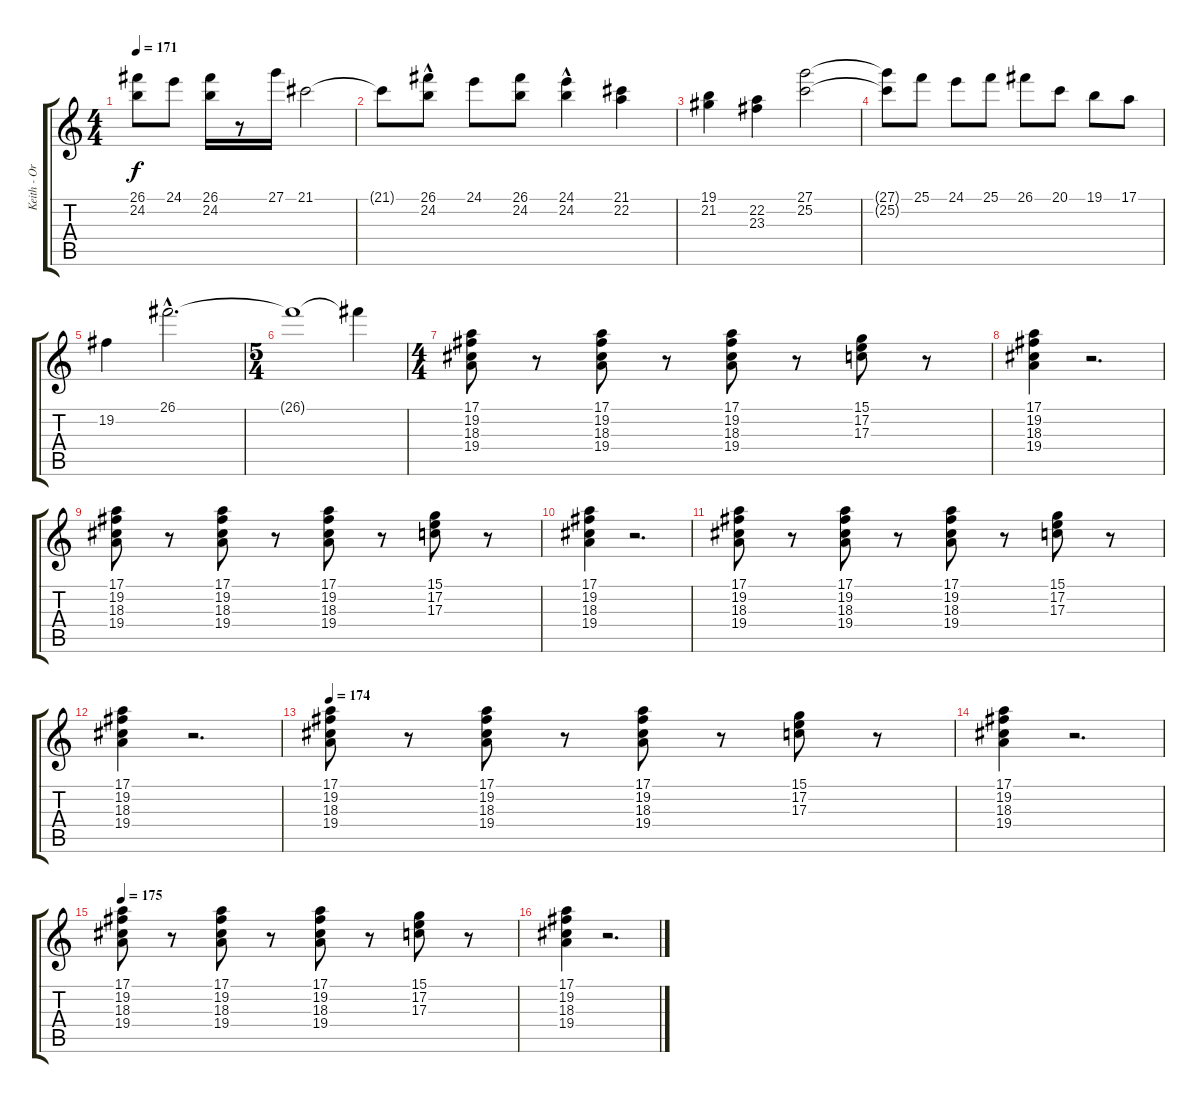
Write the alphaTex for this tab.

\track ("Keith - Organ RH" "Keith - Or") {instrument rockorgan}
\staff {score tabs}
\tuning (E4 B3 G3 D3 A2 E2) {hide}
\ts (4 4)
\tempo 171
\clef g2
\ks c
(26.1 24.2).8{dy f} 24.1.8 (26.1 24.2).16 r.8 27.1.16 21.1.2 |
21.1{t}.8 (26.1{hac} 24.2{hac}).8 24.1.8 (26.1 24.2).8 (24.1 24.2{hac}).4 (21.1 22.2).4 |
(19.1 21.2).4 (22.2 23.3).4 (27.1 25.2).2 |
(27.1{t} 25.2{t}).8 25.1.8 24.1.8 25.1.8 26.1.8 20.1.8 19.1.8 17.1.8 |
19.2.4 26.1{hac}.2{d} |
\ts (5 4)
26.1{t}.1 26.1{t}.4 |
\ts (4 4)
(17.1 19.2 18.3 19.4).8 r.8 (17.1 19.2 18.3 19.4).8 r.8 (17.1 19.2 18.3 19.4).8 r.8 (15.1 17.2 17.3).8 r.8 |
(17.1 19.2 18.3 19.4).4 r.2{d} |
(17.1 19.2 18.3 19.4).8 r.8 (17.1 19.2 18.3 19.4).8 r.8 (17.1 19.2 18.3 19.4).8 r.8 (15.1 17.2 17.3).8 r.8 |
(17.1 19.2 18.3 19.4).4 r.2{d} |
(17.1 19.2 18.3 19.4).8 r.8 (17.1 19.2 18.3 19.4).8 r.8 (17.1 19.2 18.3 19.4).8 r.8 (15.1 17.2 17.3).8 r.8 |
(17.1 19.2 18.3 19.4).4 r.2{d} |
\tempo 174
(17.1 19.2 18.3 19.4).8 r.8 (17.1 19.2 18.3 19.4).8 r.8 (17.1 19.2 18.3 19.4).8 r.8 (15.1 17.2 17.3).8 r.8 |
(17.1 19.2 18.3 19.4).4 r.2{d} |
\tempo 175
(17.1 19.2 18.3 19.4).8 r.8 (17.1 19.2 18.3 19.4).8 r.8 (17.1 19.2 18.3 19.4).8 r.8 (15.1 17.2 17.3).8 r.8 |
(17.1 19.2 18.3 19.4).4 r.2{d}
